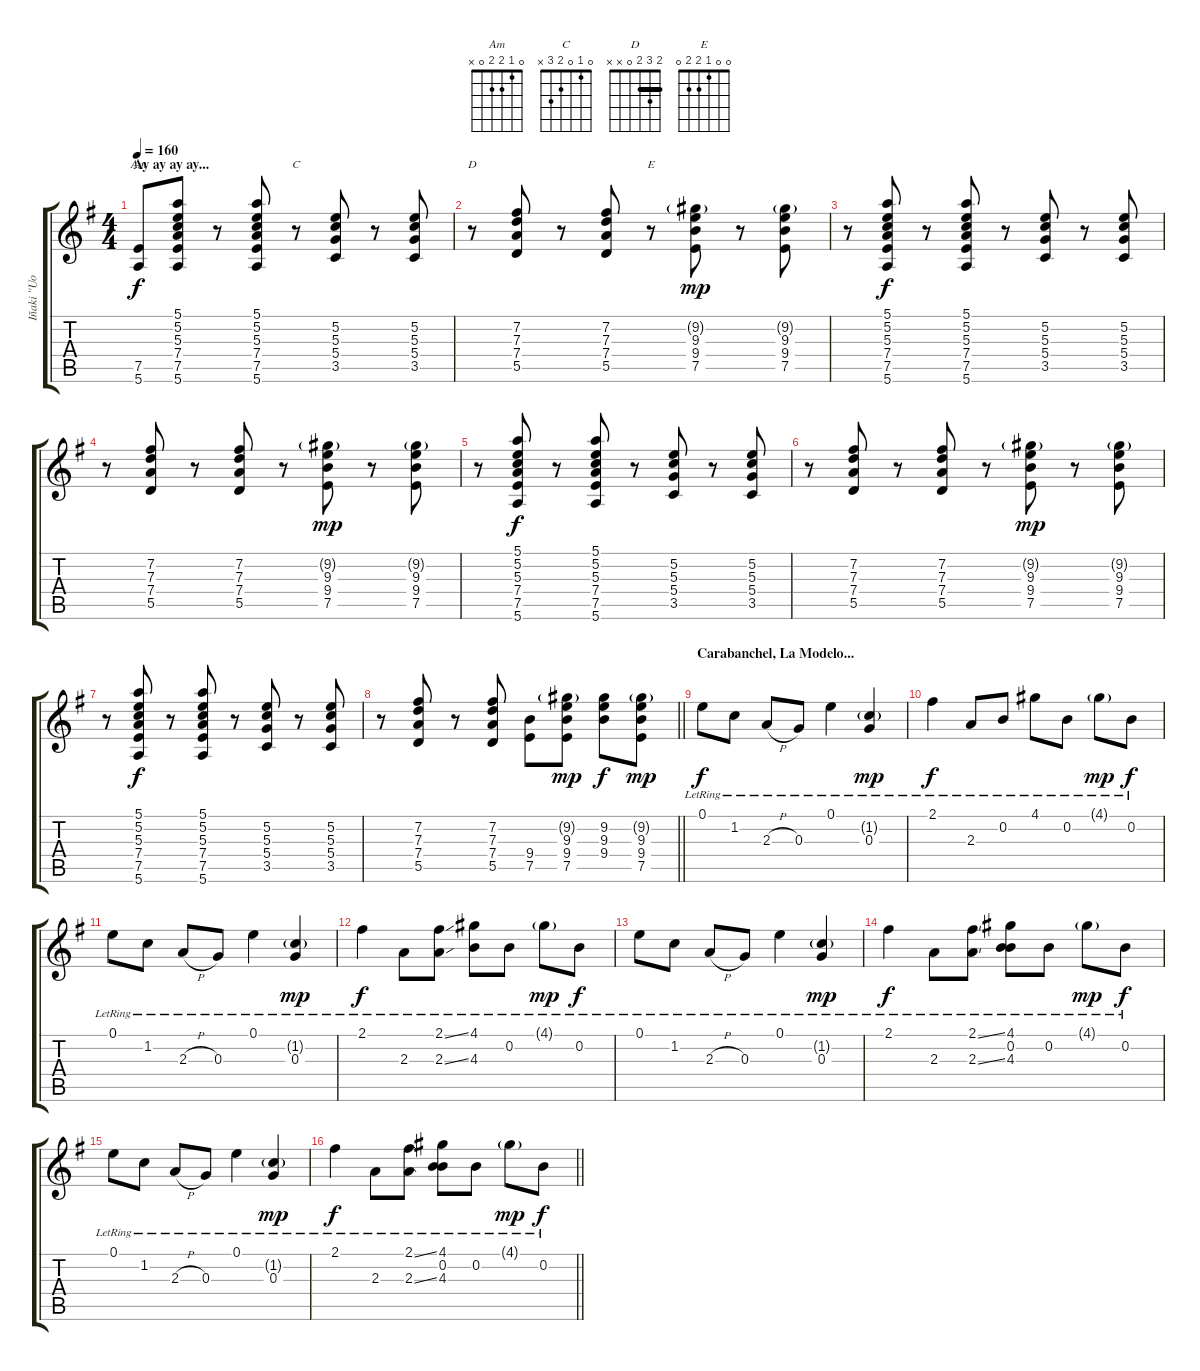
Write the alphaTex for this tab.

\track ("Iñaki ''Uoho'' Antón - Guitarra" "Iñaki ''Uo") {instrument distortionguitar}
\staff {score tabs}
\tuning (E4 B3 G3 D3 A2 E2) {hide}
\chord ("Am" 0 1 2 2 0 x)
\chord ("C" 0 1 0 2 3 x)
\chord ("D" 2 3 2 0 x x) {barre 2}
\chord ("E" 0 0 1 2 2 0)
\ts (4 4)
\section ("" "Ay ay ay ay...")
\tempo 160
\clef g2
\ks eminor
(7.5 5.6).8{ch "Am" dy f} (5.1 5.2 5.3 7.4 7.5 5.6).8 r.8 (5.1 5.2 5.3 7.4 7.5 5.6).8 r.8{ch "C"} (5.2 5.3 5.4 3.5).8 r.8 (5.2 5.3 5.4 3.5).8 |
r.8{ch "D"} (7.2 7.3 7.4 5.5).8 r.8 (7.2 7.3 7.4 5.5).8 r.8{ch "E"} (9.2{g} 9.3 9.4 7.5).8{dy mp} r.8 (9.2{g} 9.3 9.4 7.5).8 |
r.8 (5.1 5.2 5.3 7.4 7.5 5.6).8{dy f} r.8 (5.1 5.2 5.3 7.4 7.5 5.6).8 r.8 (5.2 5.3 5.4 3.5).8 r.8 (5.2 5.3 5.4 3.5).8 |
r.8 (7.2 7.3 7.4 5.5).8 r.8 (7.2 7.3 7.4 5.5).8 r.8 (9.2{g} 9.3 9.4 7.5).8{dy mp} r.8 (9.2{g} 9.3 9.4 7.5).8 |
r.8 (5.1 5.2 5.3 7.4 7.5 5.6).8{dy f} r.8 (5.1 5.2 5.3 7.4 7.5 5.6).8 r.8 (5.2 5.3 5.4 3.5).8 r.8 (5.2 5.3 5.4 3.5).8 |
r.8 (7.2 7.3 7.4 5.5).8 r.8 (7.2 7.3 7.4 5.5).8 r.8 (9.2{g} 9.3 9.4 7.5).8{dy mp} r.8 (9.2{g} 9.3 9.4 7.5).8 |
r.8 (5.1 5.2 5.3 7.4 7.5 5.6).8{dy f} r.8 (5.1 5.2 5.3 7.4 7.5 5.6).8 r.8 (5.2 5.3 5.4 3.5).8 r.8 (5.2 5.3 5.4 3.5).8 |
\barLineRight lightlight
r.8 (7.2 7.3 7.4 5.5).8 r.8 (7.2 7.3 7.4 5.5).8 (9.4 7.5).8 (9.2{g} 9.3 9.4 7.5).8{dy mp} (9.2 9.3 9.4).8{dy f} (9.2{g} 9.3 9.4 7.5).8{dy mp} |
\section ("" "Carabanchel, La Modelo...")
0.1{lr}.8{dy f volume 12 instrument electricguitarjazz} 1.2{lr}.8 2.3{h lr}.8 0.3{lr}.8 0.1{lr}.4 (1.2{g lr} 0.3).4{dy mp} |
2.1{lr}.4{dy f} 2.3{lr}.8 0.2{lr}.8 4.1{lr}.8 0.2{lr}.8 4.1{g lr}.8{dy mp} 0.2{lr}.8{dy f} |
0.1{lr}.8 1.2{lr}.8 2.3{h lr}.8 0.3{lr}.8 0.1{lr}.4 (1.2{g lr} 0.3).4{dy mp} |
2.1{lr}.4{dy f} 2.3{lr}.8 (2.1{ss lr} 2.3{ss lr}).8 (4.1{lr} 4.3{lr}).8 0.2{lr}.8 4.1{g lr}.8{dy mp} 0.2{lr}.8{dy f} |
0.1{lr}.8 1.2{lr}.8 2.3{h lr}.8 0.3{lr}.8 0.1{lr}.4 (1.2{g lr} 0.3).4{dy mp} |
2.1{lr}.4{dy f} 2.3{lr}.8 (2.1{ss lr} 2.3{ss lr}).8 (4.1{lr} 0.2{lr} 4.3{lr}).8 0.2{lr}.8 4.1{g lr}.8{dy mp} 0.2{lr}.8{dy f} |
0.1{lr}.8 1.2{lr}.8 2.3{h lr}.8 0.3{lr}.8 0.1{lr}.4 (1.2{g lr} 0.3).4{dy mp} |
\barLineRight lightlight
2.1{lr}.4{dy f} 2.3{lr}.8 (2.1{ss lr} 2.3{ss lr}).8 (4.1{lr} 0.2{lr} 4.3{lr}).8 0.2{lr}.8 4.1{g lr}.8{dy mp} 0.2{lr}.8{dy f}
